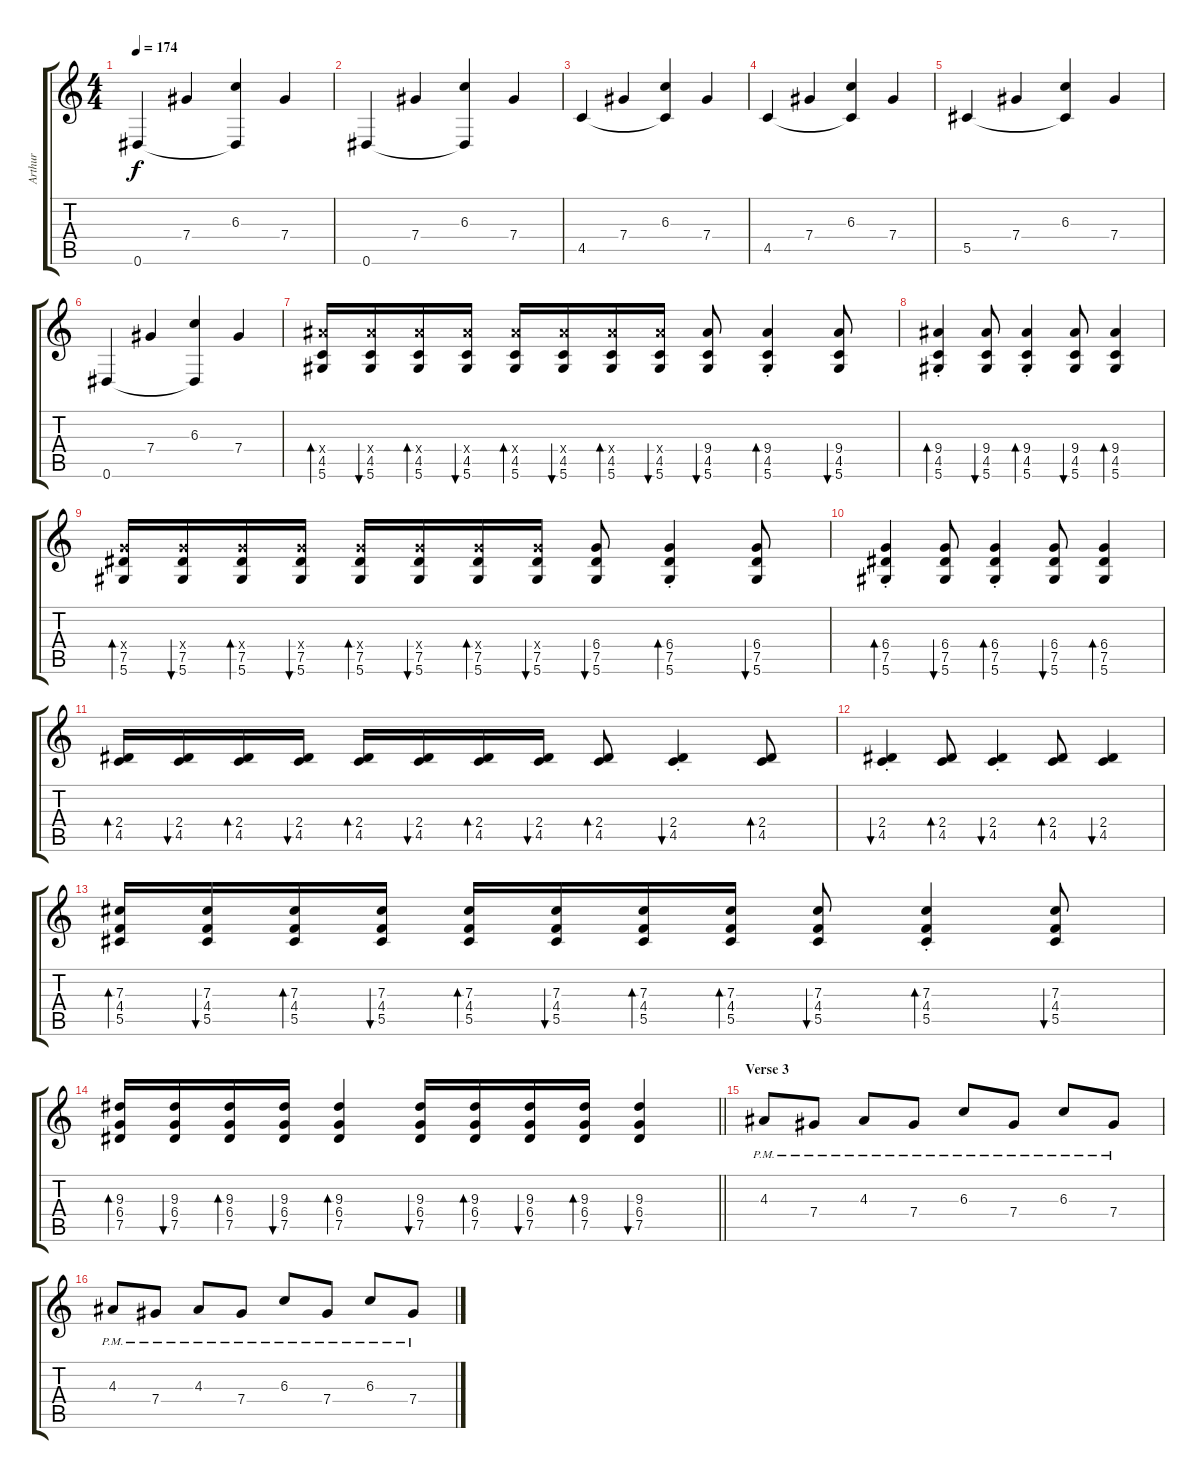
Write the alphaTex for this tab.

\track ("Arthur" "Arthur") {instrument distortionguitar}
\staff {score tabs}
\tuning (Eb4 Bb3 Gb3 Db3 Ab2 Eb2) {hide}
\ts (4 4)
\tempo 174
\clef g2
\ks c
0.6.4{dy f} 7.4.4 (6.3 0.6{t}).4 7.4.4 |
0.6.4 7.4.4 (6.3 0.6{t}).4 7.4.4 |
4.5.4 7.4.4 (6.3 4.5{t}).4 7.4.4 |
4.5.4 7.4.4 (6.3 4.5{t}).4 7.4.4 |
5.5.4 7.4.4 (6.3 5.5{t}).4 7.4.4 |
0.6.4 7.4.4 (6.3 0.6{t}).4 7.4.4 |
(9.4{x} 4.5 5.6).16{bd 60} (9.4{x} 4.5 5.6).16{bu 60} (9.4{x} 4.5 5.6).16{bd 60} (9.4{x} 4.5 5.6).16{bu 60} (9.4{x} 4.5 5.6).16{bd 60} (9.4{x} 4.5 5.6).16{bu 60} (9.4{x} 4.5 5.6).16{bd 60} (9.4{x} 4.5 5.6).16{bu 60} (9.4 4.5 5.6).8{bu 60} (9.4{st} 4.5{st} 5.6{st}).4{bd 60} (9.4 4.5 5.6).8{bu 60} |
(9.4{st} 4.5{st} 5.6{st}).4{bd 60} (9.4 4.5 5.6).8{bu 60} (9.4{st} 4.5{st} 5.6{st}).4{bd 60} (9.4 4.5 5.6).8{bu 60} (9.4 4.5 5.6).4{bd 60} |
(6.4{x} 7.5 5.6).16{bd 60} (6.4{x} 7.5 5.6).16{bu 60} (6.4{x} 7.5 5.6).16{bd 60} (6.4{x} 7.5 5.6).16{bu 60} (6.4{x} 7.5 5.6).16{bd 60} (6.4{x} 7.5 5.6).16{bu 60} (6.4{x} 7.5 5.6).16{bd 60} (6.4{x} 7.5 5.6).16{bu 60} (6.4 7.5 5.6).8{bu 60} (6.4{st} 7.5{st} 5.6{st}).4{bd 60} (6.4 7.5 5.6).8{bu 60} |
(6.4{st} 7.5{st} 5.6{st}).4{bd 60} (6.4 7.5 5.6).8{bu 60} (6.4{st} 7.5{st} 5.6{st}).4{bd 60} (6.4 7.5 5.6).8{bu 60} (6.4 7.5 5.6).4{bd 60} |
(2.4 4.5).16{bd 60} (2.4 4.5).16{bu 60} (2.4 4.5).16{bd 60} (2.4 4.5).16{bu 60} (2.4 4.5).16{bd 60} (2.4 4.5).16{bu 60} (2.4 4.5).16{bd 60} (2.4 4.5).16{bu 60} (2.4 4.5).8{bd 60} (2.4{st} 4.5{st}).4{bu 60} (2.4 4.5).8{bd 60} |
(2.4{st} 4.5{st}).4{bu 60} (2.4 4.5).8{bd 60} (2.4{st} 4.5{st}).4{bu 60} (2.4 4.5).8{bd 60} (2.4 4.5).4{bu 60} |
(7.3 4.4 5.5).16{bd 60} (7.3 4.4 5.5).16{bu 60} (7.3 4.4 5.5).16{bd 60} (7.3 4.4 5.5).16{bu 60} (7.3 4.4 5.5).16{bd 60} (7.3 4.4 5.5).16{bu 60} (7.3 4.4 5.5).16{bd 60} (7.3 4.4 5.5).16{bd 60} (7.3 4.4 5.5).8{bu 60} (7.3{st} 4.4{st} 5.5{st}).4{bd 60} (7.3 4.4 5.5).8{bu 60} |
\barLineRight lightlight
(9.3 6.4 7.5).16{bd 60} (9.3 6.4 7.5).16{bu 60} (9.3 6.4 7.5).16{bd 60} (9.3 6.4 7.5).16{bu 60} (9.3 6.4 7.5).4{bd 60} (9.3 6.4 7.5).16{bu 60} (9.3 6.4 7.5).16{bd 60} (9.3 6.4 7.5).16{bu 60} (9.3 6.4 7.5).16{bd 60} (9.3 6.4 7.5).4{bu 60} |
\section ("" "Verse 3")
4.3{pm}.8{volume 8 instrument overdrivenguitar} 7.4{pm}.8 4.3{pm}.8 7.4{pm}.8 6.3{pm}.8 7.4{pm}.8 6.3{pm}.8 7.4{pm}.8 |
4.3{pm}.8 7.4{pm}.8 4.3{pm}.8 7.4{pm}.8 6.3{pm}.8 7.4{pm}.8 6.3{pm}.8 7.4{pm}.8
